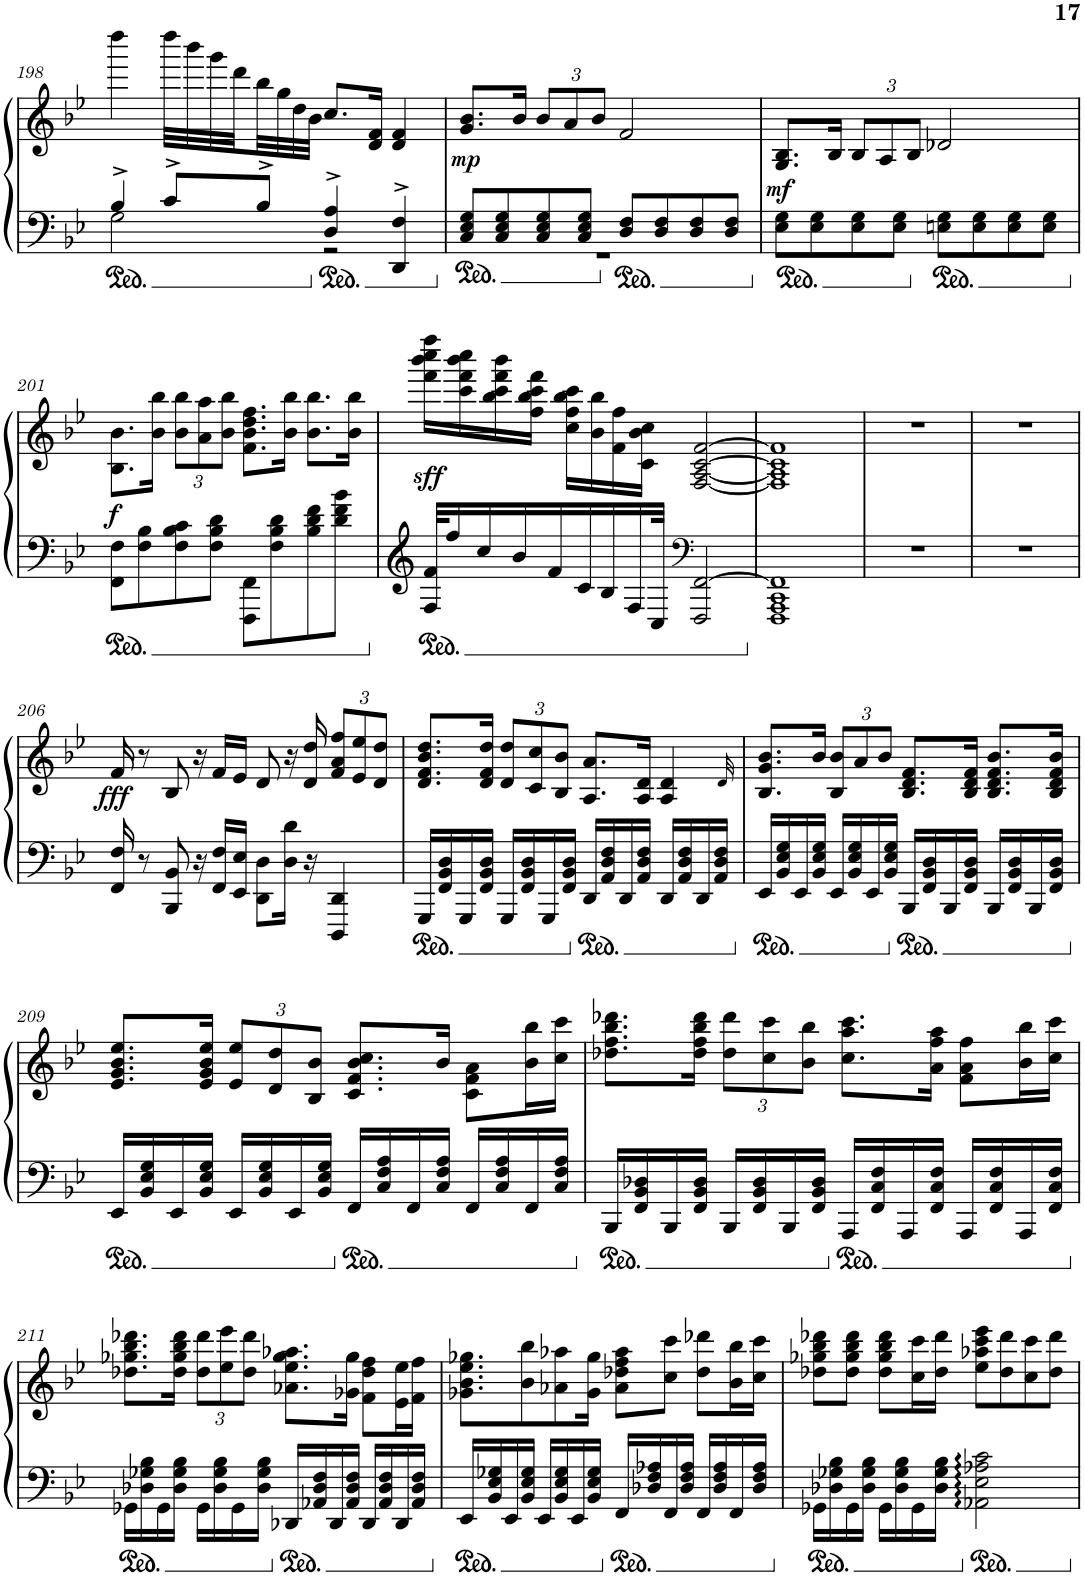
**kern	**kern	**dynam
*part1	*part1	*part1
*staff2	*staff1	*staff1/2
*I"Piano	*	*
*I'Pno.	*	*
!!LO:PB:g=z
*clefF4	*clefG2	*
*k[b-e-]	*k[b-e-]	*
*M4/4	*M4/4	*
=198	=198	=198
*^	*	*
4B-^/	2G\	4dddd\	.
8c^/L	.	32dddd\LLL	.
.	.	32bbb-\	.
.	.	32ggg\	.
.	.	32ddd\	.
8B-^/J	.	32bb-\	.
.	.	32gg\	.
.	.	32dd\	.
.	.	32b-\JJJ	.
4D/^ 4A/^	2r	8.cc/L	.
.	.	16d/ 16f/Jk	.
4DD/^ 4F/^	.	4d/ 4f/	.
=199	=199	=199	=199
!	!	!	!LO:DY:b
8C/ 8E-/ 8G/L	1r	8.g/ 8.b-/L	mp
8C/ 8E-/ 8G/	.	.	.
.	.	16b-/Jk	.
*	*	*Xbrackettup	*
8C/ 8E-/ 8G/	.	12b-/L	.
.	.	12a/	.
8C/ 8E-/ 8G/J	.	.	.
.	.	12b-/J	.
8D/ 8F/L	.	2f/	.
8D/ 8F/	.	.	.
8D/ 8F/	.	.	.
8D/ 8F/J	.	.	.
*v	*v	*	*
=200	=200	=200
!	!	!LO:DY:b
8E-\ 8G\L	8.G/ 8.B-/L	mf
8E-\ 8G\	.	.
.	16B-/Jk	.
8E-\ 8G\	12B-/L	.
.	12A/	.
8E-\ 8G\J	.	.
.	12B-/J	.
8En\ 8G\L	2d-X/	.
8E\ 8G\	.	.
8E\ 8G\	.	.
8E\ 8G\J	.	.
!!LO:LB:g=z
=201	=201	=201
!	!	!LO:DY:b
8FF\ 8F\L	8.B-\ 8.b-\L	f
8F\ 8B-\	.	.
.	16b-\ 16bb-\Jk	.
8F\ 8B-\ 8c\	12b-\ 12bb-\L	.
.	12a\ 12aa\	.
8F\ 8B-\ 8d\J	.	.
.	12b-\ 12bb-\J	.
8FFF\ 8FF\L	8.f\ 8.b-\ 8.dd\ 8.ff\L	.
8F\ 8B-\ 8d\	.	.
.	16b-\ 16bb-\Jk	.
8B-\ 8d\ 8f\	8.b-\ 8.bb-\L	.
8d\ 8f\ 8b-\J	.	.
.	16b-\ 16bb-\Jk	.
=202	=202	=202
!	!	!LO:DY:b
32F/ 32f/KLL	16fff\ 16bbb-\ 16cccc\ 16ffff\LL	other-dynamics
16ff/	.	.
.	16ccc\ 16fff\ 16bbb-\ 16cccc\	.
16cc/	.	.
.	16bb-\ 16ccc\ 16fff\ 16bbb-\	.
16b-/	.	.
.	16ff\ 16bb-\ 16ccc\ 16fff\JJ	.
16f/	.	.
.	16cc\ 16ff\ 16bb-\ 16ccc\LL	.
16c/	.	.
.	16b-\ 16bb-\	.
16B-/	.	.
.	16f\ 16ff\	.
16F/	.	.
.	16c\ 16b-\ 16cc\JJ	.
32C/JJk	.	.
*clefF4	*	*
2FFF/ [2FF/	[2F/ [2A/ [2c/ [2f/	.
=203	=203	=203
1FFF 1AAA 1CC 1FF]	1F] 1A] 1c] 1f]	.
=204	=204	=204
1r	1r	.
=205	=205	=205
1r	1r	.
!!LO:LB:g=z
=206	=206	=206
!	!	!LO:DY:b
16FF/ 16F/	16f/	fff
8r	8r	.
8BBB-/ 8BB-/	8B-/	.
16r	16r	.
16FF/ 16F/LL	16f/LL	.
16EE-/ 16E-/JJ	16e-/JJ	.
8DD\ 8D\L	8d/	.
16D\ 16d\Jk	16r	.
16r	16d/ 16dd/	.
4DDD/ 4DD/	12f/ 12a/ 12ff/L	.
.	12e-/ 12ee-/	.
.	12d/ 12dd/J	.
=207	=207	=207
16GGG/LL	8.d/ 8.f/ 8.b-/ 8.dd/L	.
16FF/ 16BB-/ 16D/	.	.
16GGG/	.	.
16FF/ 16BB-/ 16D/JJ	16d/ 16f/ 16dd/Jk	.
16GGG/LL	12d/ 12dd/L	.
16FF/ 16BB-/ 16D/	.	.
.	12c/ 12cc/	.
16GGG/	.	.
.	12B-/ 12b-/J	.
16FF/ 16BB-/ 16D/JJ	.	.
16DD/LL	8.A/ 8.a/L	.
16AA/ 16D/ 16F/	.	.
16DD/	.	.
16AA/ 16D/ 16F/JJ	16A/ 16d/Jk	.
16DD/LL	4A/ 4d/	.
16AA/ 16D/ 16F/	.	.
16DD/	.	.
16AA/ 16D/ 16F/JJ	.	.
.	32qd/	.
=208	=208	=208
16EE-/LL	8.B-/ 8.g/ 8.b-/L	.
16BB-/ 16E-/ 16G/	.	.
16EE-/	.	.
16BB-/ 16E-/ 16G/JJ	16b-/Jk	.
16EE-/LL	12B-/ 12b-/L	.
16BB-/ 16E-/ 16G/	.	.
.	12a/	.
16EE-/	.	.
.	12b-/J	.
16BB-/ 16E-/ 16G/JJ	.	.
16BBB-/LL	8.B-/ 8.d/ 8.f/L	.
16FF/ 16BB-/ 16D/	.	.
16BBB-/	.	.
16FF/ 16BB-/ 16D/JJ	16B-/ 16d/ 16f/Jk	.
16BBB-/LL	8.B-/ 8.d/ 8.f/ 8.b-/L	.
16FF/ 16BB-/ 16D/	.	.
16BBB-/	.	.
16FF/ 16BB-/ 16D/JJ	16B-/ 16d/ 16f/ 16b-/Jk	.
!!LO:LB:g=z
=209	=209	=209
16EE-/LL	8.e-/ 8.g/ 8.b-/ 8.ee-/L	.
16BB-/ 16E-/ 16G/	.	.
16EE-/	.	.
16BB-/ 16E-/ 16G/JJ	16e-/ 16g/ 16b-/ 16ee-/Jk	.
16EE-/LL	12e-/ 12ee-/L	.
16BB-/ 16E-/ 16G/	.	.
.	12d/ 12dd/	.
16EE-/	.	.
.	12B-/ 12b-/J	.
16BB-/ 16E-/ 16G/JJ	.	.
16FF/LL	8.c/ 8.f/ 8.b-/ 8.cc/L	.
16C/ 16F/ 16A/	.	.
16FF/	.	.
16C/ 16F/ 16A/JJ	16b-/Jk	.
16FF/LL	8c\ 8f\ 8a\L	.
16C/ 16F/ 16A/	.	.
16FF/	16b-\ 16bb-\L	.
16C/ 16F/ 16A/JJ	16cc\ 16ccc\JJ	.
=210	=210	=210
16BBB-/LL	8.dd-X\ 8.ff\ 8.bb-\ 8.ddd-X\L	.
16FF/ 16BB-/ 16D-X/	.	.
16BBB-/	.	.
16FF/ 16BB-/ 16D-/JJ	16dd-\ 16ff\ 16bb-\ 16ddd-\Jk	.
16BBB-/LL	12dd-\ 12ddd-\L	.
16FF/ 16BB-/ 16D-/	.	.
.	12cc\ 12ccc\	.
16BBB-/	.	.
.	12b-\ 12bb-\J	.
16FF/ 16BB-/ 16D-/JJ	.	.
16AAA/LL	8.cc\ 8.aa\ 8.ccc\L	.
16FF/ 16C/ 16F/	.	.
16AAA/	.	.
16FF/ 16C/ 16F/JJ	16a\ 16ff\ 16aa\Jk	.
16AAA/LL	8f\ 8a\ 8ff\L	.
16FF/ 16C/ 16F/	.	.
16AAA/	16b-\ 16bb-\L	.
16FF/ 16C/ 16F/JJ	16cc\ 16ccc\JJ	.
!!LO:LB:g=z
=211	=211	=211
16GG-X\LL	8.dd-X\ 8.gg-X\ 8.bb-\ 8.ddd-X\L	.
16D-X\ 16G-X\ 16B-\	.	.
16GG-\	.	.
16D-\ 16G-\ 16B-\JJ	16dd-\ 16gg-\ 16bb-\ 16ddd-\Jk	.
16GG-\LL	12dd-\ 12ddd-\L	.
16D-\ 16G-\ 16B-\	.	.
.	12ee-\ 12eee-\	.
16GG-\	.	.
.	12dd-\ 12ddd-\J	.
16D-\ 16G-\ 16B-\JJ	.	.
16DD-X/LL	8.a-X\ 8.ee-\ 8.gg-\ 8.aa-X\L	.
16AA-X/ 16D-/ 16F/	.	.
16DD-/	.	.
16AA-/ 16D-/ 16F/JJ	16g-X\ 16gg-\Jk	.
16DD-/LL	8f\ 8dd-\ 8ff\L	.
16AA-/ 16D-/ 16F/	.	.
16DD-/	16e-\ 16ee-\L	.
16AA-/ 16D-/ 16F/JJ	16f\ 16ff\JJ	.
=212	=212	=212
16EE-/LL	8.g-X\ 8.b-\ 8.ee-\ 8.gg-X\L	.
16BB-/ 16E-/ 16G-X/	.	.
16EE-/	.	.
16BB-/ 16E-/ 16G-/JJ	8b-\ 8bb-\	.
16EE-/LL	.	.
16BB-/ 16E-/ 16G-/	8a-X\ 8aa-X\	.
16EE-/	.	.
16BB-/ 16E-/ 16G-/JJ	16g-\ 16gg-\Jk	.
16FF/LL	8a-\ 8dd-X\ 8ff\ 8aa-\L	.
16D-X/ 16F/ 16A-X/	.	.
16FF/	8cc\ 8ccc\J	.
16D-/ 16F/ 16A-/JJ	.	.
16FF/LL	8dd-\ 8ddd-X\L	.
16D-/ 16F/ 16A-/	.	.
16FF/	16b-\ 16bb-\L	.
16D-/ 16F/ 16A-/JJ	16cc\ 16ccc\JJ	.
=213	=213	=213
16GG-X\LL	8dd-X\ 8gg-X\ 8bb-\ 8ddd-X\L	.
16D-X\ 16G-X\ 16B-\	.	.
16GG-\	8dd-\ 8gg-\ 8bb-\ 8ddd-\J	.
16D-\ 16G-\ 16B-\JJ	.	.
16GG-\LL	8dd-\ 8gg-\ 8bb-\ 8ddd-\L	.
16D-\ 16G-\ 16B-\	.	.
16GG-\	16cc\ 16ccc\L	.
16D-\ 16G-\ 16B-\JJ	16dd-\ 16ddd-\JJ	.
2AA-X\ 2E-\ 2A-X\ 2c\	8ee-\ 8aa-X\ 8ccc\ 8eee-\L	.
.	8dd-\ 8ddd-\	.
.	8cc\ 8ccc\	.
.	8dd-\ 8ddd-\J	.
=	=	=
*-	*-	*-
